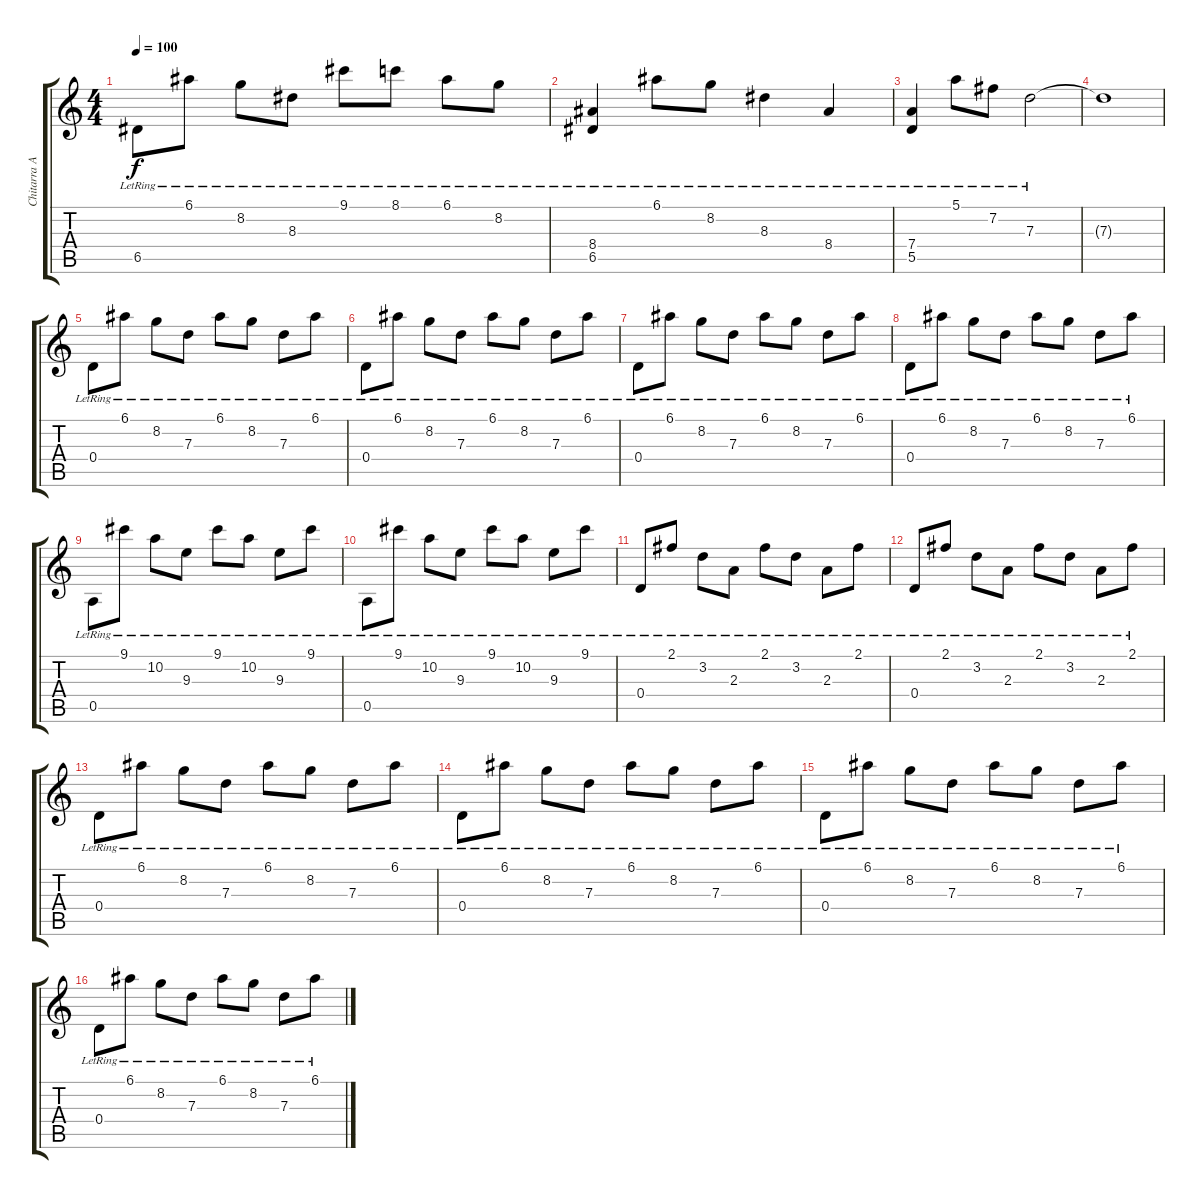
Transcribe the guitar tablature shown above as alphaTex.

\track ("Chitarra Acustica 1" "Chitarra A") {solo instrument acousticguitarsteel}
\staff {score tabs}
\tuning (E4 B3 G3 D3 A2 E2) {hide}
\ts (4 4)
\tempo 100
\clef g2
\ks c
6.5{lr}.8{dy f} 6.1{lr}.8 8.2{lr}.8 8.3{lr}.8 9.1{lr}.8 8.1{lr}.8 6.1{lr}.8 8.2{lr}.8 |
(8.4{lr} 6.5{lr}).4 6.1{lr}.8 8.2{lr}.8 8.3{lr}.4 8.4{lr}.4 |
(7.4{lr} 5.5{lr}).4 5.1{lr}.8 7.2{lr}.8 7.3{lr}.2 |
7.3{t}.1 |
0.4{lr}.8 6.1{lr}.8 8.2{lr}.8 7.3{lr}.8 6.1{lr}.8 8.2{lr}.8 7.3{lr}.8 6.1{lr}.8 |
0.4{lr}.8 6.1{lr}.8 8.2{lr}.8 7.3{lr}.8 6.1{lr}.8 8.2{lr}.8 7.3{lr}.8 6.1{lr}.8 |
0.4{lr}.8 6.1{lr}.8 8.2{lr}.8 7.3{lr}.8 6.1{lr}.8 8.2{lr}.8 7.3{lr}.8 6.1{lr}.8 |
0.4{lr}.8 6.1{lr}.8 8.2{lr}.8 7.3{lr}.8 6.1{lr}.8 8.2{lr}.8 7.3{lr}.8 6.1{lr}.8 |
0.5{lr}.8 9.1{lr}.8 10.2{lr}.8 9.3{lr}.8 9.1{lr}.8 10.2{lr}.8 9.3{lr}.8 9.1{lr}.8 |
0.5{lr}.8 9.1{lr}.8 10.2{lr}.8 9.3{lr}.8 9.1{lr}.8 10.2{lr}.8 9.3{lr}.8 9.1{lr}.8 |
0.4{lr}.8 2.1{lr}.8 3.2{lr}.8 2.3{lr}.8 2.1{lr}.8 3.2{lr}.8 2.3{lr}.8 2.1{lr}.8 |
0.4{lr}.8 2.1{lr}.8 3.2{lr}.8 2.3{lr}.8 2.1{lr}.8 3.2{lr}.8 2.3{lr}.8 2.1{lr}.8 |
0.4{lr}.8 6.1{lr}.8 8.2{lr}.8 7.3{lr}.8 6.1{lr}.8 8.2{lr}.8 7.3{lr}.8 6.1{lr}.8 |
0.4{lr}.8 6.1{lr}.8 8.2{lr}.8 7.3{lr}.8 6.1{lr}.8 8.2{lr}.8 7.3{lr}.8 6.1{lr}.8 |
0.4{lr}.8 6.1{lr}.8 8.2{lr}.8 7.3{lr}.8 6.1{lr}.8 8.2{lr}.8 7.3{lr}.8 6.1{lr}.8 |
0.4{lr}.8 6.1{lr}.8 8.2{lr}.8 7.3{lr}.8 6.1{lr}.8 8.2{lr}.8 7.3{lr}.8 6.1{lr}.8
